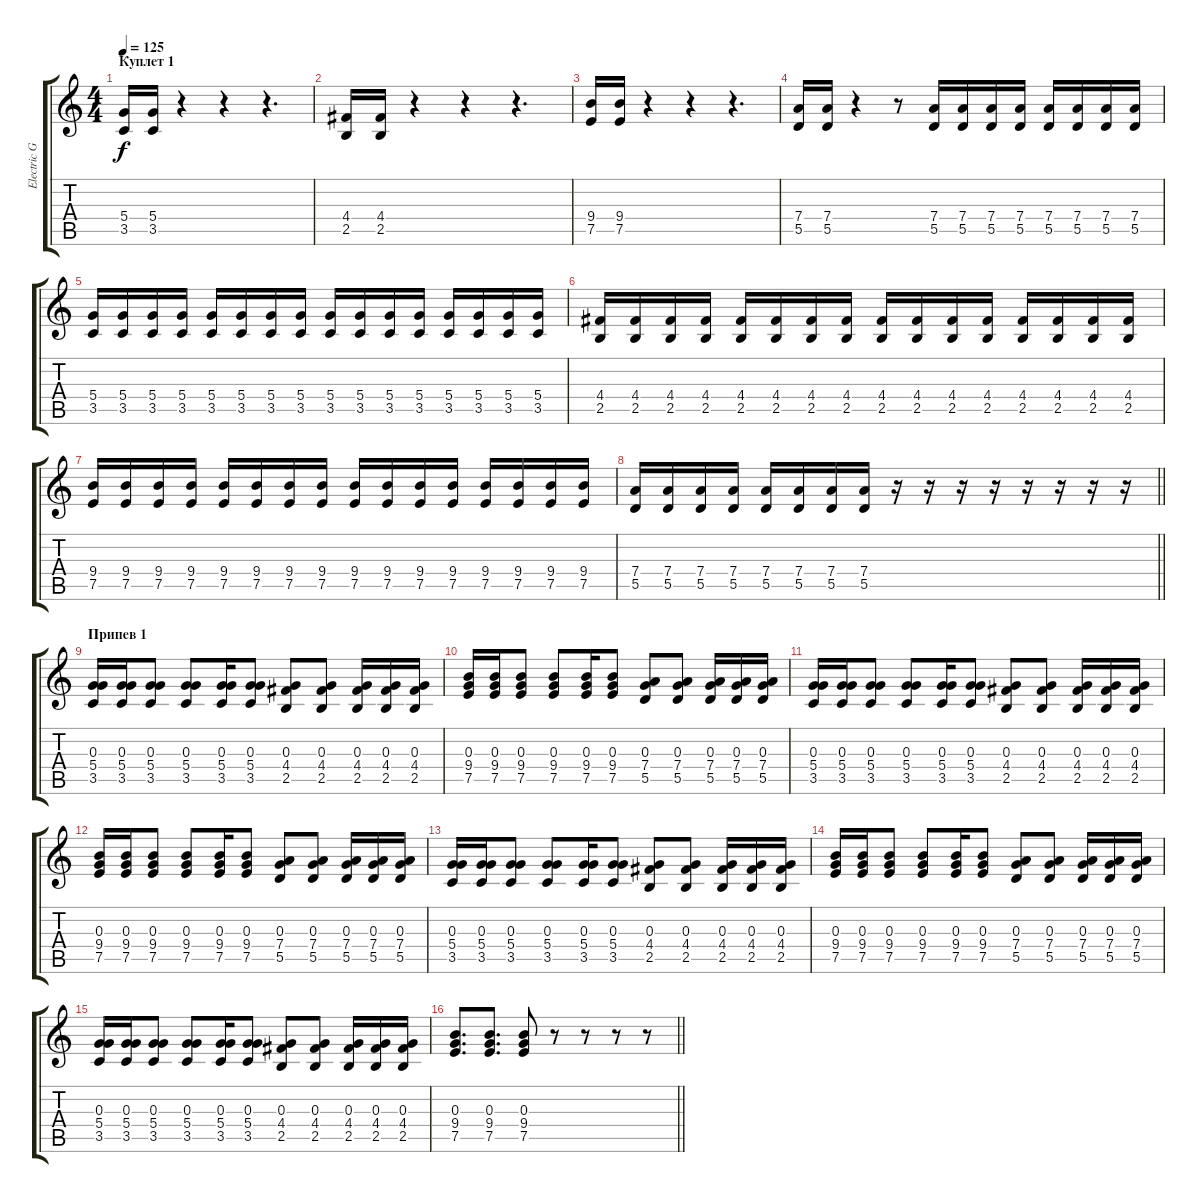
\track ("Electric Guitar" "Electric G") {instrument overdrivenguitar}
\staff {score tabs}
\tuning (E4 B3 G3 D3 A2 E2) {hide}
\ts (4 4)
\section ("" "Куплет 1")
\tempo 125
\clef g2
\ks c
(5.4 3.5).16{dy f} (5.4 3.5).16 r.4 r.4 r.4{d} |
(4.4 2.5).16 (4.4 2.5).16 r.4 r.4 r.4{d} |
(9.4 7.5).16 (9.4 7.5).16 r.4 r.4 r.4{d} |
(7.4 5.5).16 (7.4 5.5).16 r.4 r.8 (7.4 5.5).16 (7.4 5.5).16 (7.4 5.5).16 (7.4 5.5).16 (7.4 5.5).16 (7.4 5.5).16 (7.4 5.5).16 (7.4 5.5).16 |
(5.4 3.5).16 (5.4 3.5).16 (5.4 3.5).16 (5.4 3.5).16 (5.4 3.5).16 (5.4 3.5).16 (5.4 3.5).16 (5.4 3.5).16 (5.4 3.5).16 (5.4 3.5).16 (5.4 3.5).16 (5.4 3.5).16 (5.4 3.5).16 (5.4 3.5).16 (5.4 3.5).16 (5.4 3.5).16 |
(4.4 2.5).16 (4.4 2.5).16 (4.4 2.5).16 (4.4 2.5).16 (4.4 2.5).16 (4.4 2.5).16 (4.4 2.5).16 (4.4 2.5).16 (4.4 2.5).16 (4.4 2.5).16 (4.4 2.5).16 (4.4 2.5).16 (4.4 2.5).16 (4.4 2.5).16 (4.4 2.5).16 (4.4 2.5).16 |
(9.4 7.5).16 (9.4 7.5).16 (9.4 7.5).16 (9.4 7.5).16 (9.4 7.5).16 (9.4 7.5).16 (9.4 7.5).16 (9.4 7.5).16 (9.4 7.5).16 (9.4 7.5).16 (9.4 7.5).16 (9.4 7.5).16 (9.4 7.5).16 (9.4 7.5).16 (9.4 7.5).16 (9.4 7.5).16 |
\barLineRight lightlight
(7.4 5.5).16 (7.4 5.5).16 (7.4 5.5).16 (7.4 5.5).16 (7.4 5.5).16 (7.4 5.5).16 (7.4 5.5).16 (7.4 5.5).16 r.16 r.16 r.16 r.16 r.16 r.16 r.16 r.16 |
\section ("" "Припев 1")
(0.3 5.4 3.5).16 (0.3 5.4 3.5).16 (0.3 5.4 3.5).8 (0.3 5.4 3.5).8 (0.3 5.4 3.5).16 (0.3 5.4 3.5).8 (0.3 4.4 2.5).8 (0.3 4.4 2.5).8 (0.3 4.4 2.5).16 (0.3 4.4 2.5).16 (0.3 4.4 2.5).16 |
(0.3 9.4 7.5).16 (0.3 9.4 7.5).16 (0.3 9.4 7.5).8 (0.3 9.4 7.5).8 (0.3 9.4 7.5).16 (0.3 9.4 7.5).8 (0.3 7.4 5.5).8 (0.3 7.4 5.5).8 (0.3 7.4 5.5).16 (0.3 7.4 5.5).16 (0.3 7.4 5.5).16 |
(0.3 5.4 3.5).16 (0.3 5.4 3.5).16 (0.3 5.4 3.5).8 (0.3 5.4 3.5).8 (0.3 5.4 3.5).16 (0.3 5.4 3.5).8 (0.3 4.4 2.5).8 (0.3 4.4 2.5).8 (0.3 4.4 2.5).16 (0.3 4.4 2.5).16 (0.3 4.4 2.5).16 |
(0.3 9.4 7.5).16 (0.3 9.4 7.5).16 (0.3 9.4 7.5).8 (0.3 9.4 7.5).8 (0.3 9.4 7.5).16 (0.3 9.4 7.5).8 (0.3 7.4 5.5).8 (0.3 7.4 5.5).8 (0.3 7.4 5.5).16 (0.3 7.4 5.5).16 (0.3 7.4 5.5).16 |
(0.3 5.4 3.5).16 (0.3 5.4 3.5).16 (0.3 5.4 3.5).8 (0.3 5.4 3.5).8 (0.3 5.4 3.5).16 (0.3 5.4 3.5).8 (0.3 4.4 2.5).8 (0.3 4.4 2.5).8 (0.3 4.4 2.5).16 (0.3 4.4 2.5).16 (0.3 4.4 2.5).16 |
(0.3 9.4 7.5).16 (0.3 9.4 7.5).16 (0.3 9.4 7.5).8 (0.3 9.4 7.5).8 (0.3 9.4 7.5).16 (0.3 9.4 7.5).8 (0.3 7.4 5.5).8 (0.3 7.4 5.5).8 (0.3 7.4 5.5).16 (0.3 7.4 5.5).16 (0.3 7.4 5.5).16 |
(0.3 5.4 3.5).16 (0.3 5.4 3.5).16 (0.3 5.4 3.5).8 (0.3 5.4 3.5).8 (0.3 5.4 3.5).16 (0.3 5.4 3.5).8 (0.3 4.4 2.5).8 (0.3 4.4 2.5).8 (0.3 4.4 2.5).16 (0.3 4.4 2.5).16 (0.3 4.4 2.5).16 |
\barLineRight lightlight
(0.3 9.4 7.5).8{d} (0.3 9.4 7.5).8{d} (0.3 9.4 7.5).8 r.8 r.8 r.8 r.8
